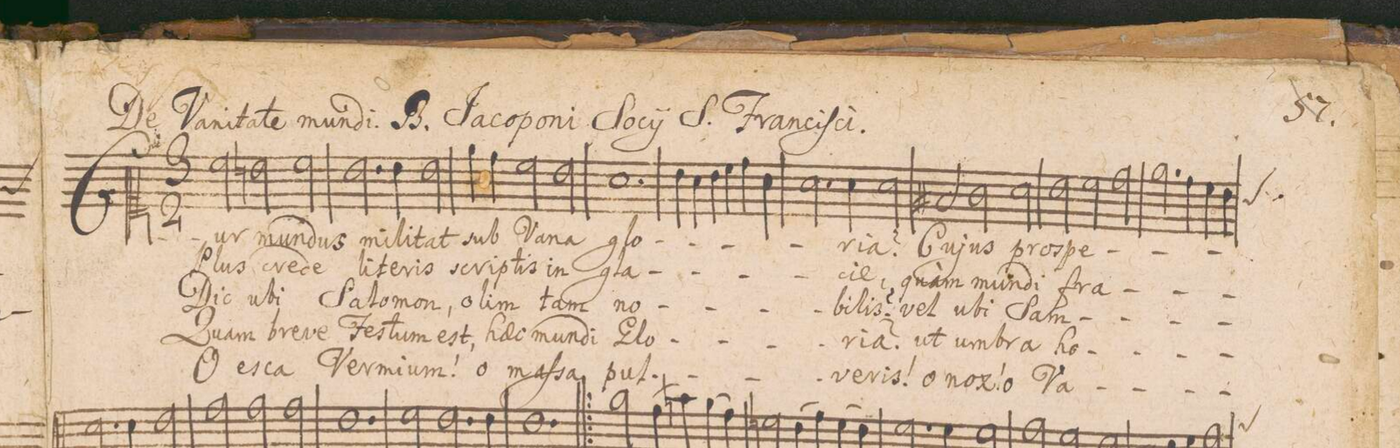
**kern	**text	**text	**text	**text	**text
*I"CANTVS.	*	*	*	*	*
*clefC1	*	*	*	*	*
*k[]	*	*	*	*	*
*M3/2	*	*	*	*	*
2cc\	Cur	Plus	Dic	Quam	O
2bn\	mun-	cre-	u-	bre-	es-
2cc\	-dus	-de	-bi	-ve	-ca
=2	=2	=2	=2	=2	=2
2.b\	mi-	li-	Sa-	Fe-	Ver-
4b\	-li-	-te-	-lo-	-stum	-mi-
2b\	-tat	-ris	-mon,	est	-um!
=3	=3	=3	=3	=3	=3
4ee\	sub	scri-	o-	haec	o
4dd\	.	.	.	.	.
2cc\	Va-	-ptis	-lim	mun-	maſ-
2b\	-na	in	tam	-di	-sa
=4	=4	=4	=4	=4	=4
1.a	glo-	gla-	no-	Glo-	pul-
=5	=5	=5	=5	=5	=5
4b\	.	.	.	.	.
4a\	.	.	.	.	.
4b\	.	.	.	.	.
4cc\	.	.	.	.	.
4dd\	.	.	.	.	.
4a\	.	.	.	.	.
=6	=6	=6	=6	=6	=6
2.a\	.	.	.	.	.
4a\	-ri-	-ci-	-bi-	-ri-	-ve-
2a\	-a?	-e,	-lis?	-a?	-ris!
=7	=7	=7	=7	=7	=7
2f#X/	Cu-	quàm	vel	ut	o
2g\	-jus	mun-	u-	um-	nox!
2a\	pros-	-di	-bi	-bra	o
=8	=8	=8	=8	=8	=8
2b\	-pe-	fra-	Sam-	ho-	Va-
2cc\	.	.	.	.	.
2dd\	.	.	.	.	.
=9	=9	=9	=9	=9	=9
2.ee\	.	.	.	.	.
4dd\	.	.	.	.	.
4cc\	.	.	.	.	.
*custos:a	*	*	*	*	*
4b\	.	.	.	.	.
*-	*-	*-	*-	*-	*-
